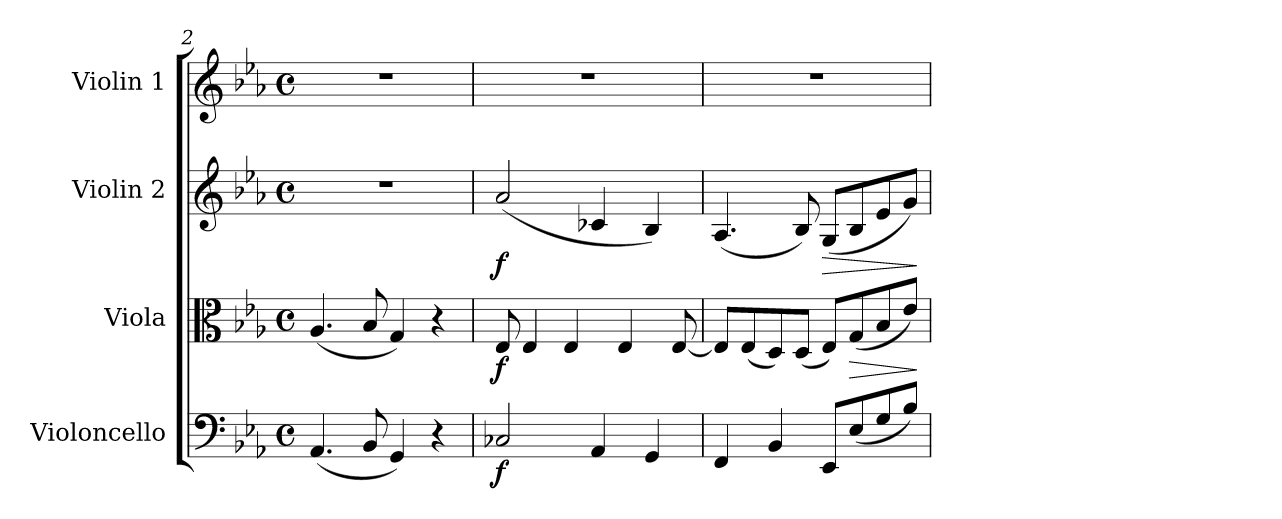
**kern	**dynam	**kern	**dynam	**kern	**dynam	**kern
*part4	*part4	*part3	*part3	*part2	*part2	*part1
*staff4	*staff4	*staff3	*staff3	*staff2	*staff2	*staff1
*I"Violoncello	*	*I"Viola	*	*I"Violin 2	*	*I"Violin 1
*I'Vc	*	*I'Vla	*	*I'Vln	*	*I'Vln
*clefF4	*	*clefC3	*	*clefG2	*	*clefG2
*k[b-e-a-]	*	*k[b-e-a-]	*	*k[b-e-a-]	*	*k[b-e-a-]
*M4/4	*	*M4/4	*	*M4/4	*	*M4/4
*met(c)	*	*met(c)	*	*met(c)	*	*met(c)
=2	=2	=2	=2	=2	=2	=2
(4.AA-/	.	(4.A-/	.	1r	.	1r
8BB-/	.	8B-/	.	.	.	.
4GG/)	.	4G/)	.	.	.	.
4r	.	4r	.	.	.	.
=3	=3	=3	=3	=3	=3	=3
!	!LO:DY:b	!	!LO:DY:b	!	!LO:DY:b	!
2C-X/	f	8E-/	f	(2a-/	f	1r
.	.	4E-/	.	.	.	.
.	.	4E-/	.	.	.	.
4AA-/	.	.	.	4c-X/	.	.
.	.	4E-/	.	.	.	.
4GG/	.	.	.	4B-/)	.	.
.	.	[8E-/	.	.	.	.
=4	=4	=4	=4	=4	=4	=4
4FF/	.	8E-/L]	.	(4.A-/	.	1r
.	.	(8E-/	.	.	.	.
4BB-/	.	8D/)	.	.	.	.
.	.	(8D/J	.	8B-/)	.	.
!	!	!	!	!	!LO:HP:b	!
8EE-/L	.	8E-/L)	.	(8G/L	>	.
!	!	!	!LO:HP:b	!	!	!
(8E-/	.	(8G/	>	8B-/	.	.
8G/	.	8B-/	.	8e-/	.	.
8B-/J)	.	8e-/J)	.	8g/J)	.	.
.	.	.	]	.	]	.
=	=	=	=	=	=	=
*-	*-	*-	*-	*-	*-	*-
